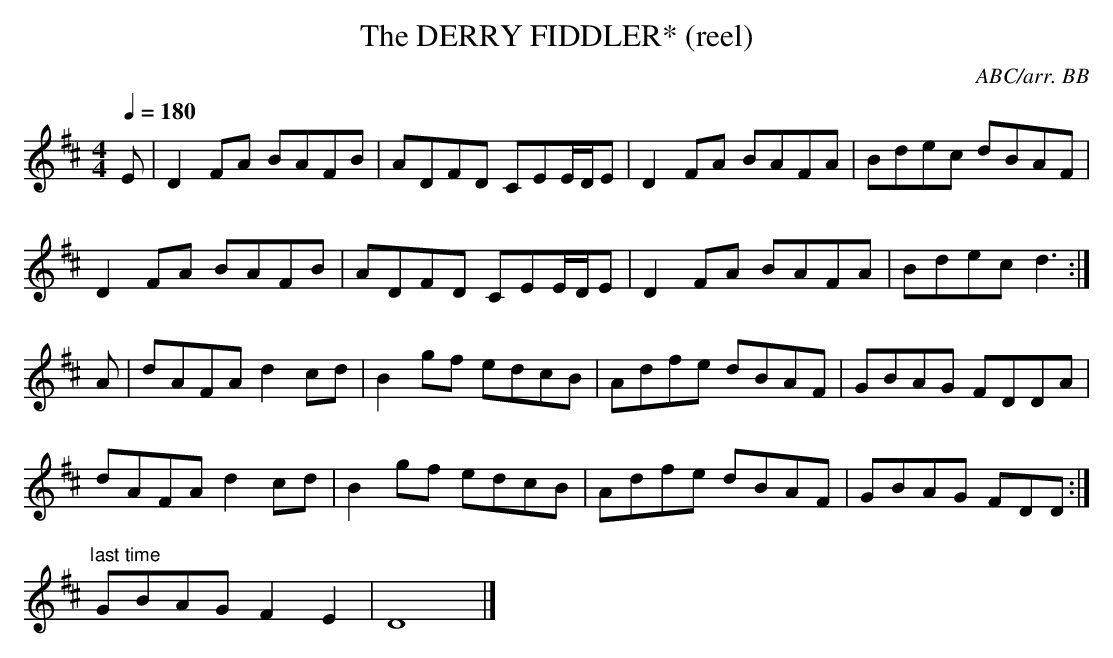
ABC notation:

X:1
T:DERRY FIDDLER* (reel), The
C:ABC/arr. BB
Q:1/4=180
L:1/8
M:4/4
K:D
E|D2FA BAFB|ADFD CEE/D/E|D2FA BAFA|Bdec dBAF|
D2FA BAFB|ADFD CEE/D/E|D2FA BAFA|Bdec d3:|
A|dAFA d2cd|B2gf edcB|Adfe dBAF|GBAG FDDA|
dAFA d2cd|B2gf edcB|Adfe dBAF|GBAG FDD:|
"last time"GBAG F2E2|D8|]
